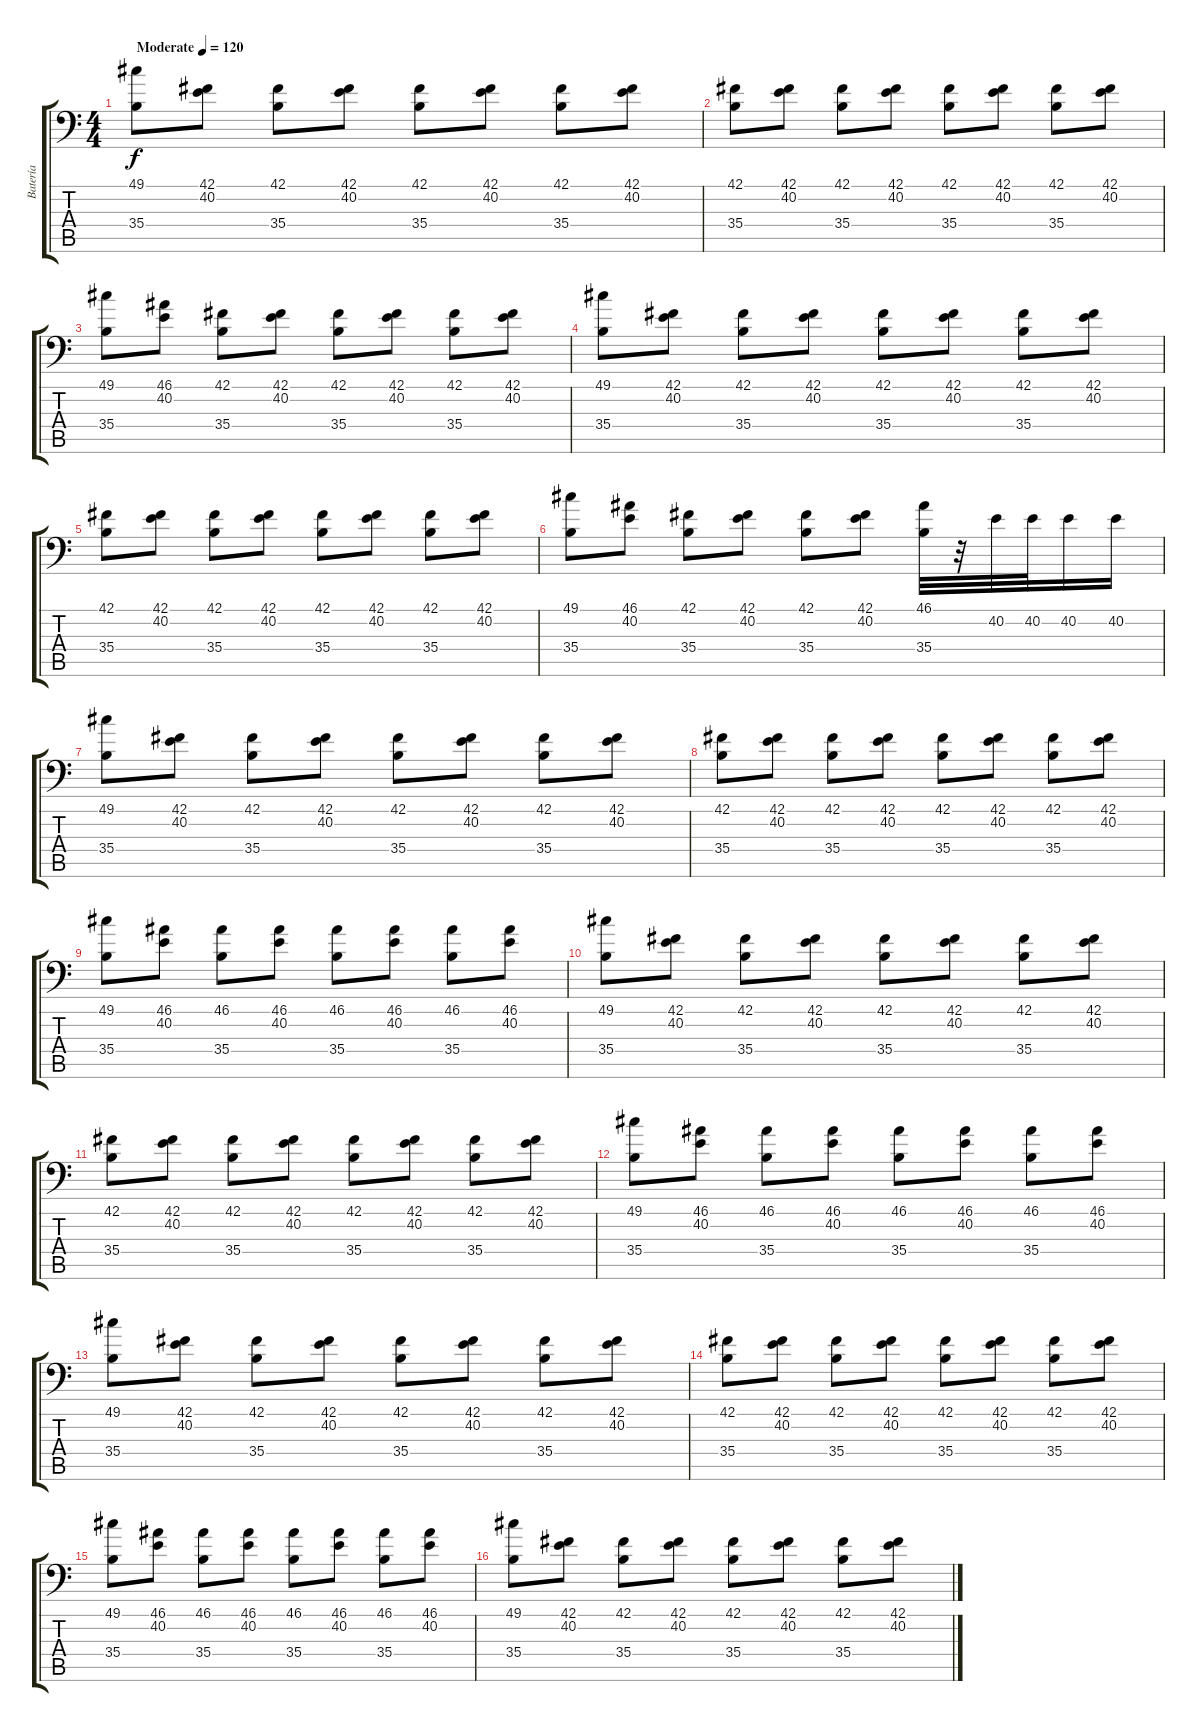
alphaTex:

\track ("Batería" "Batería") {instrument acousticgrandpiano}
\staff {score tabs}
\tuning (C-1 C-1 C-1 C-1 C-1 C-1) {hide}
\ts (4 4)
\tempo (120 "Moderate")
\clef f4
\ks c
(49.1 35.4).8{dy f instrument acousticgrandpiano} (42.1 40.2).8 (42.1 35.4).8 (42.1 40.2).8 (42.1 35.4).8 (42.1 40.2).8 (42.1 35.4).8 (42.1 40.2).8 |
(42.1 35.4).8 (42.1 40.2).8 (42.1 35.4).8 (42.1 40.2).8 (42.1 35.4).8 (42.1 40.2).8 (42.1 35.4).8 (42.1 40.2).8 |
(49.1 35.4).8 (46.1 40.2).8 (42.1 35.4).8 (42.1 40.2).8 (42.1 35.4).8 (42.1 40.2).8 (42.1 35.4).8 (42.1 40.2).8 |
(49.1 35.4).8 (42.1 40.2).8 (42.1 35.4).8 (42.1 40.2).8 (42.1 35.4).8 (42.1 40.2).8 (42.1 35.4).8 (42.1 40.2).8 |
(42.1 35.4).8 (42.1 40.2).8 (42.1 35.4).8 (42.1 40.2).8 (42.1 35.4).8 (42.1 40.2).8 (42.1 35.4).8 (42.1 40.2).8 |
(49.1 35.4).8 (46.1 40.2).8 (42.1 35.4).8 (42.1 40.2).8 (42.1 35.4).8 (42.1 40.2).8 (46.1 35.4).32 r.32 40.2.32 40.2.32 40.2.16 40.2.16 |
(49.1 35.4).8 (42.1 40.2).8 (42.1 35.4).8 (42.1 40.2).8 (42.1 35.4).8 (42.1 40.2).8 (42.1 35.4).8 (42.1 40.2).8 |
(42.1 35.4).8 (42.1 40.2).8 (42.1 35.4).8 (42.1 40.2).8 (42.1 35.4).8 (42.1 40.2).8 (42.1 35.4).8 (42.1 40.2).8 |
(49.1 35.4).8 (46.1 40.2).8 (46.1 35.4).8 (46.1 40.2).8 (46.1 35.4).8 (46.1 40.2).8 (46.1 35.4).8 (46.1 40.2).8 |
(49.1 35.4).8 (42.1 40.2).8 (42.1 35.4).8 (42.1 40.2).8 (42.1 35.4).8 (42.1 40.2).8 (42.1 35.4).8 (42.1 40.2).8 |
(42.1 35.4).8 (42.1 40.2).8 (42.1 35.4).8 (42.1 40.2).8 (42.1 35.4).8 (42.1 40.2).8 (42.1 35.4).8 (42.1 40.2).8 |
(49.1 35.4).8 (46.1 40.2).8 (46.1 35.4).8 (46.1 40.2).8 (46.1 35.4).8 (46.1 40.2).8 (46.1 35.4).8 (46.1 40.2).8 |
(49.1 35.4).8 (42.1 40.2).8 (42.1 35.4).8 (42.1 40.2).8 (42.1 35.4).8 (42.1 40.2).8 (42.1 35.4).8 (42.1 40.2).8 |
(42.1 35.4).8 (42.1 40.2).8 (42.1 35.4).8 (42.1 40.2).8 (42.1 35.4).8 (42.1 40.2).8 (42.1 35.4).8 (42.1 40.2).8 |
(49.1 35.4).8 (46.1 40.2).8 (46.1 35.4).8 (46.1 40.2).8 (46.1 35.4).8 (46.1 40.2).8 (46.1 35.4).8 (46.1 40.2).8 |
(49.1 35.4).8 (42.1 40.2).8 (42.1 35.4).8 (42.1 40.2).8 (42.1 35.4).8 (42.1 40.2).8 (42.1 35.4).8 (42.1 40.2).8
